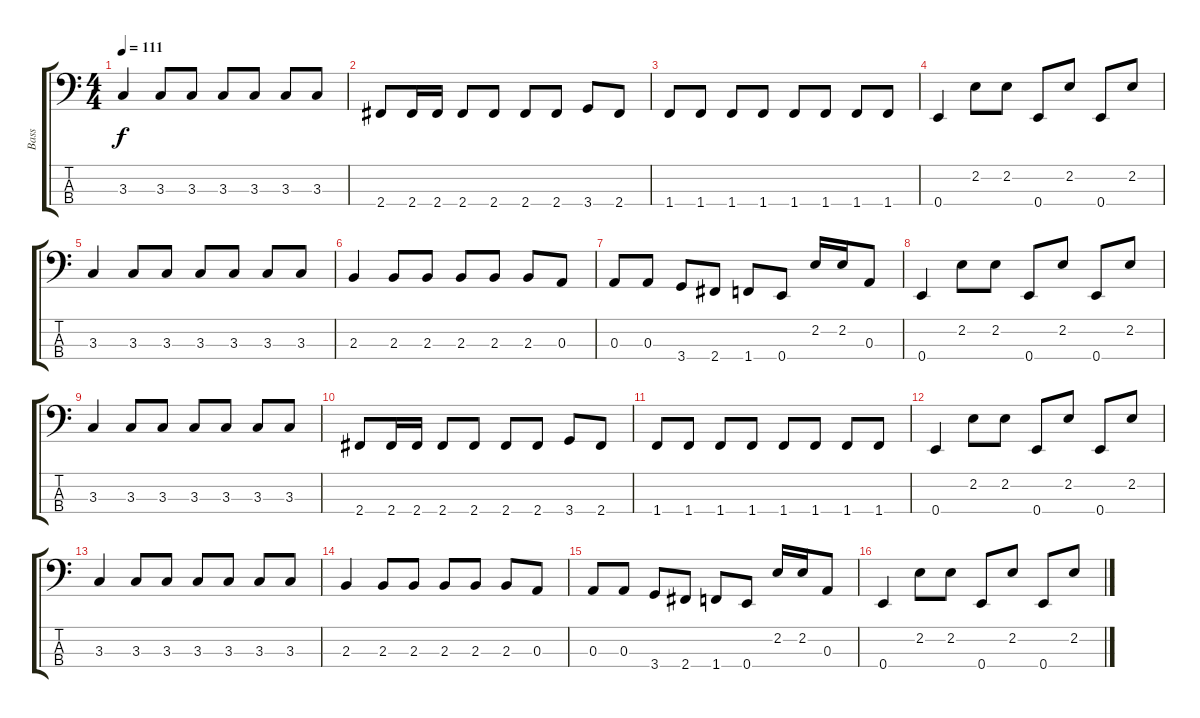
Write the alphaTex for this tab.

\track ("Bass" "Bass") {instrument electricbassfinger}
\staff {score tabs}
\tuning (G2 D2 A1 E1) {hide}
\ts (4 4)
\tempo 111
\clef f4
\ks c
3.3.4{dy f} 3.3.8 3.3.8 3.3.8 3.3.8 3.3.8 3.3.8 |
2.4.8 2.4.16 2.4.16 2.4.8 2.4.8 2.4.8 2.4.8 3.4.8 2.4.8 |
1.4.8 1.4.8 1.4.8 1.4.8 1.4.8 1.4.8 1.4.8 1.4.8 |
0.4.4 2.2.8 2.2.8 0.4.8 2.2.8 0.4.8 2.2.8 |
3.3.4 3.3.8 3.3.8 3.3.8 3.3.8 3.3.8 3.3.8 |
2.3.4 2.3.8 2.3.8 2.3.8 2.3.8 2.3.8 0.3.8 |
0.3.8 0.3.8 3.4.8 2.4.8 1.4.8 0.4.8 2.2.16 2.2.16 0.3.8 |
0.4.4 2.2.8 2.2.8 0.4.8 2.2.8 0.4.8 2.2.8 |
3.3.4 3.3.8 3.3.8 3.3.8 3.3.8 3.3.8 3.3.8 |
2.4.8 2.4.16 2.4.16 2.4.8 2.4.8 2.4.8 2.4.8 3.4.8 2.4.8 |
1.4.8 1.4.8 1.4.8 1.4.8 1.4.8 1.4.8 1.4.8 1.4.8 |
0.4.4 2.2.8 2.2.8 0.4.8 2.2.8 0.4.8 2.2.8 |
3.3.4 3.3.8 3.3.8 3.3.8 3.3.8 3.3.8 3.3.8 |
2.3.4 2.3.8 2.3.8 2.3.8 2.3.8 2.3.8 0.3.8 |
0.3.8 0.3.8 3.4.8 2.4.8 1.4.8 0.4.8 2.2.16 2.2.16 0.3.8 |
0.4.4 2.2.8 2.2.8 0.4.8 2.2.8 0.4.8 2.2.8
